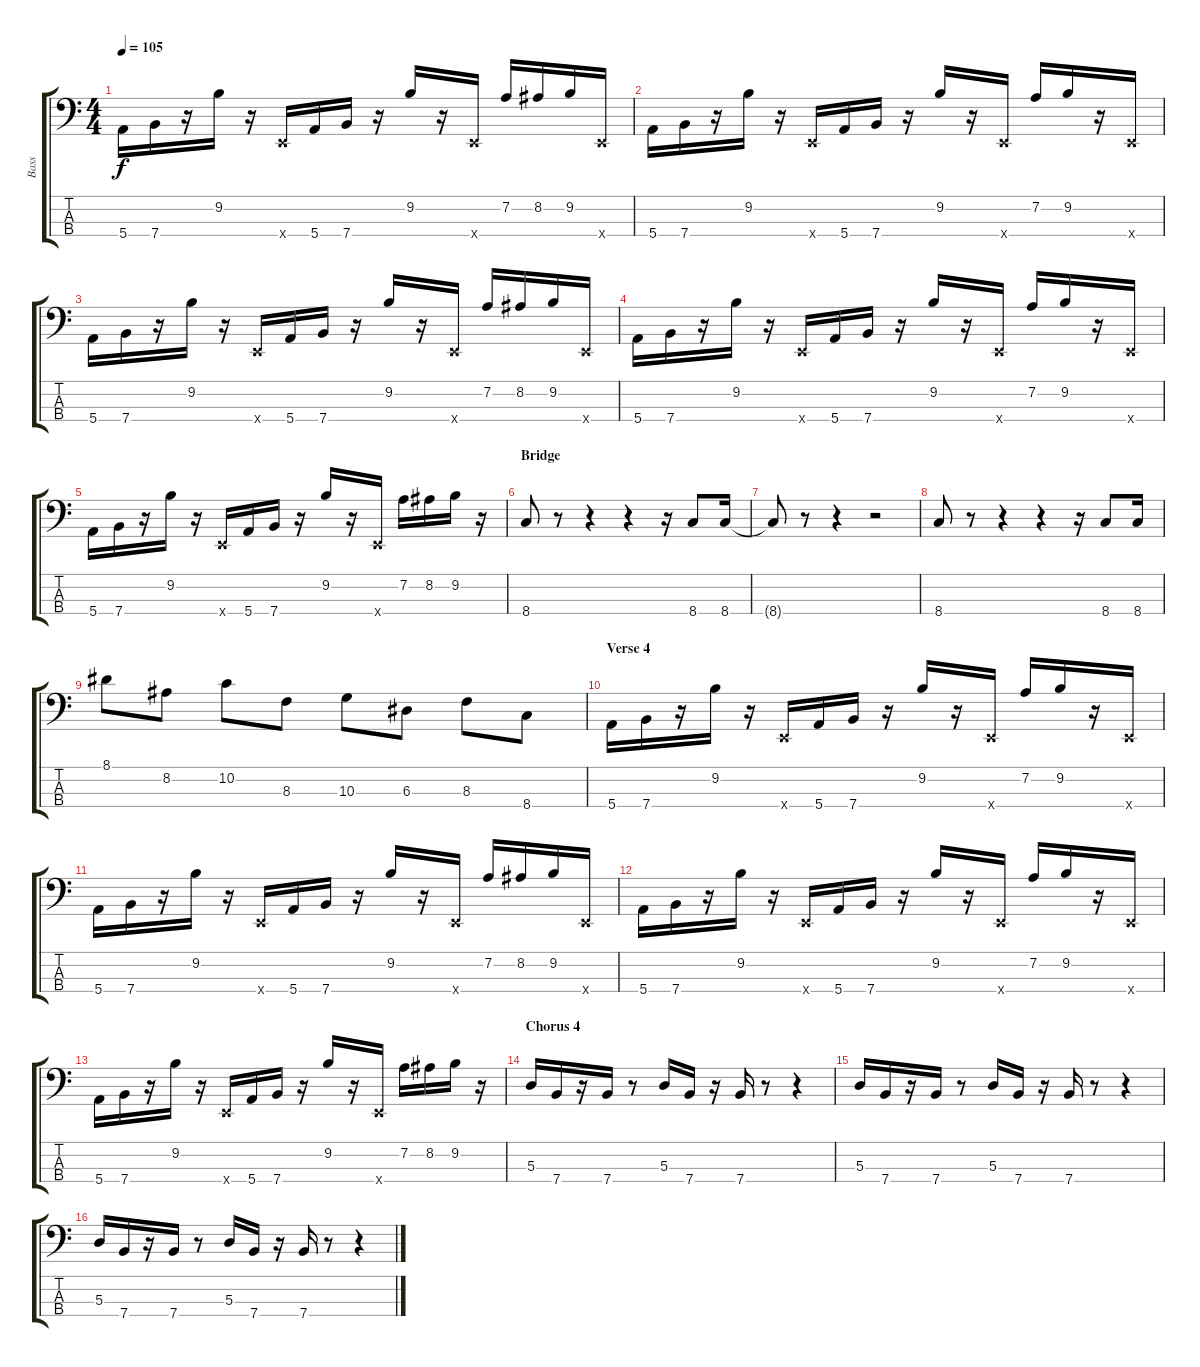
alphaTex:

\track ("Bass" "Bass") {instrument electricbassfinger}
\staff {score tabs}
\tuning (G2 D2 A1 E1) {hide}
\ts (4 4)
\tempo 105
\clef f4
\ks c
5.4.16{dy f} 7.4.16 r.16 9.2.16 r.16 0.4{x}.16 5.4.16 7.4.16 r.16 9.2.16 r.16 0.4{x}.16 7.2.16 8.2.16 9.2.16 0.4{x}.16 |
5.4.16 7.4.16 r.16 9.2.16 r.16 0.4{x}.16 5.4.16 7.4.16 r.16 9.2.16 r.16 0.4{x}.16 7.2.16 9.2.16 r.16 0.4{x}.16 |
5.4.16 7.4.16 r.16 9.2.16 r.16 0.4{x}.16 5.4.16 7.4.16 r.16 9.2.16 r.16 0.4{x}.16 7.2.16 8.2.16 9.2.16 0.4{x}.16 |
5.4.16 7.4.16 r.16 9.2.16 r.16 0.4{x}.16 5.4.16 7.4.16 r.16 9.2.16 r.16 0.4{x}.16 7.2.16 9.2.16 r.16 0.4{x}.16 |
5.4.16 7.4.16 r.16 9.2.16 r.16 0.4{x}.16 5.4.16 7.4.16 r.16 9.2.16 r.16 0.4{x}.16 7.2.16 8.2.16 9.2.16 r.16 |
\section ("" "Bridge")
8.4.8 r.8 r.4 r.4 r.16 8.4.8 8.4.16 |
8.4{t}.8 r.8 r.4 r.2 |
8.4.8 r.8 r.4 r.4 r.16 8.4.8 8.4.16 |
8.1.8 8.2.8 10.2.8 8.3.8 10.3.8 6.3.8 8.3.8 8.4.8 |
\section ("" "Verse 4")
5.4.16 7.4.16 r.16 9.2.16 r.16 0.4{x}.16 5.4.16 7.4.16 r.16 9.2.16 r.16 0.4{x}.16 7.2.16 9.2.16 r.16 0.4{x}.16 |
5.4.16 7.4.16 r.16 9.2.16 r.16 0.4{x}.16 5.4.16 7.4.16 r.16 9.2.16 r.16 0.4{x}.16 7.2.16 8.2.16 9.2.16 0.4{x}.16 |
5.4.16 7.4.16 r.16 9.2.16 r.16 0.4{x}.16 5.4.16 7.4.16 r.16 9.2.16 r.16 0.4{x}.16 7.2.16 9.2.16 r.16 0.4{x}.16 |
5.4.16 7.4.16 r.16 9.2.16 r.16 0.4{x}.16 5.4.16 7.4.16 r.16 9.2.16 r.16 0.4{x}.16 7.2.16 8.2.16 9.2.16 r.16 |
\section ("" "Chorus 4")
5.3.16 7.4.16 r.16 7.4.16 r.8 5.3.16 7.4.16 r.16 7.4.16 r.8 r.4 |
5.3.16 7.4.16 r.16 7.4.16 r.8 5.3.16 7.4.16 r.16 7.4.16 r.8 r.4 |
5.3.16 7.4.16 r.16 7.4.16 r.8 5.3.16 7.4.16 r.16 7.4.16 r.8 r.4
